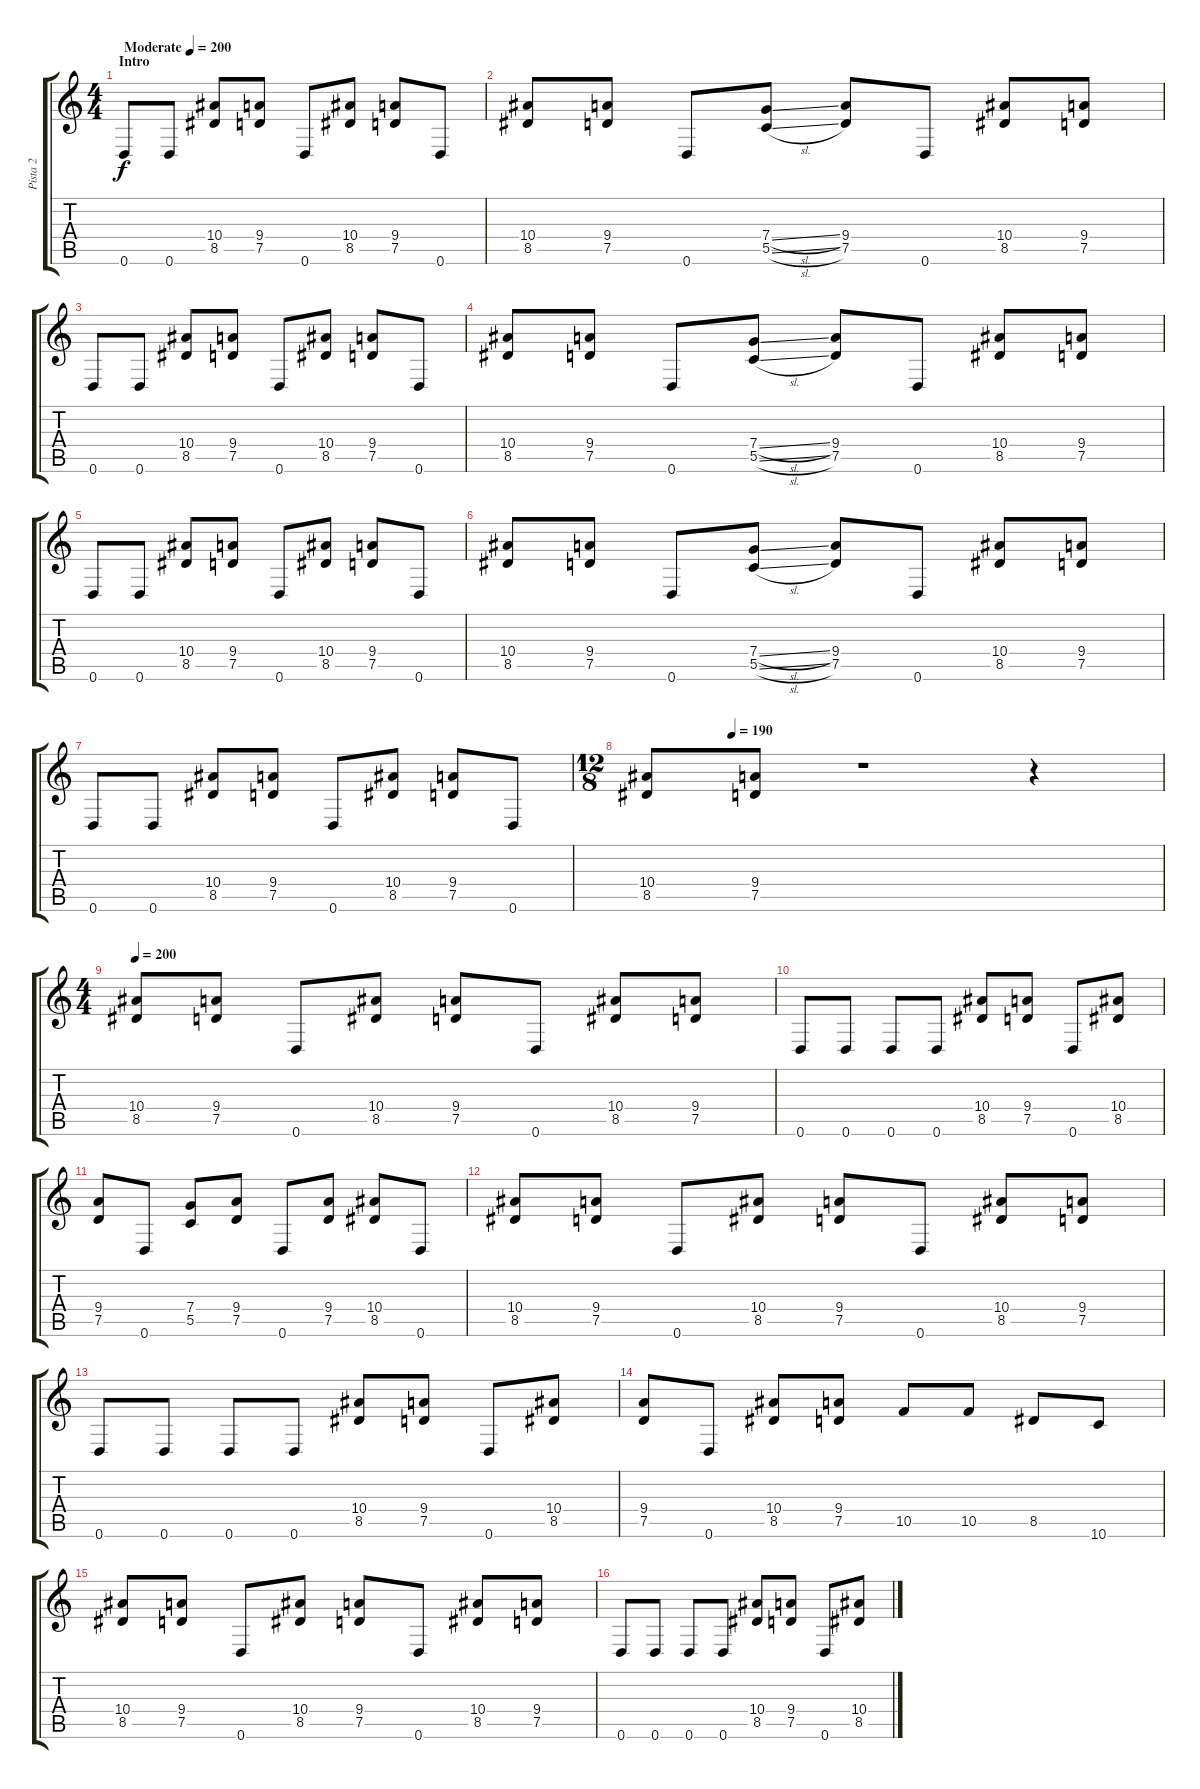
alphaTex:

\track ("Pista 2" "Pista 2") {instrument distortionguitar}
\staff {score tabs}
\tuning (D4 A3 F3 C3 G2 D2) {hide}
\ts (4 4)
\section ("" "Intro")
\tempo (200 "Moderate")
\clef g2
\ks c
0.6.8{dy f instrument distortionguitar} 0.6.8 (10.4 8.5).8 (9.4 7.5).8 0.6.8 (10.4 8.5).8 (9.4 7.5).8 0.6.8 |
(10.4 8.5).8 (9.4 7.5).8 0.6.8 (7.4{sl} 5.5{sl}).8 (9.4 7.5).8 0.6.8 (10.4 8.5).8 (9.4 7.5).8 |
0.6.8 0.6.8 (10.4 8.5).8 (9.4 7.5).8 0.6.8 (10.4 8.5).8 (9.4 7.5).8 0.6.8 |
(10.4 8.5).8 (9.4 7.5).8 0.6.8 (7.4{sl} 5.5{sl}).8 (9.4 7.5).8 0.6.8 (10.4 8.5).8 (9.4 7.5).8 |
0.6.8 0.6.8 (10.4 8.5).8 (9.4 7.5).8 0.6.8 (10.4 8.5).8 (9.4 7.5).8 0.6.8 |
(10.4 8.5).8 (9.4 7.5).8 0.6.8 (7.4{sl} 5.5{sl}).8 (9.4 7.5).8 0.6.8 (10.4 8.5).8 (9.4 7.5).8 |
0.6.8 0.6.8 (10.4 8.5).8 (9.4 7.5).8 0.6.8 (10.4 8.5).8 (9.4 7.5).8 0.6.8 |
\ts (12 8)
\tempo (190 0.16666666666666666)
(10.4 8.5).8 (9.4 7.5).8 r.1 r.4 |
\ts (4 4)
\tempo 200
(10.4 8.5).8 (9.4 7.5).8 0.6.8 (10.4 8.5).8 (9.4 7.5).8 0.6.8 (10.4 8.5).8 (9.4 7.5).8 |
0.6.8 0.6.8 0.6.8 0.6.8 (10.4 8.5).8 (9.4 7.5).8 0.6.8 (10.4 8.5).8 |
(9.4 7.5).8 0.6.8 (7.4 5.5).8 (9.4 7.5).8 0.6.8 (9.4 7.5).8 (10.4 8.5).8 0.6.8 |
(10.4 8.5).8 (9.4 7.5).8 0.6.8 (10.4 8.5).8 (9.4 7.5).8 0.6.8 (10.4 8.5).8 (9.4 7.5).8 |
0.6.8 0.6.8 0.6.8 0.6.8 (10.4 8.5).8 (9.4 7.5).8 0.6.8 (10.4 8.5).8 |
(9.4 7.5).8 0.6.8 (10.4 8.5).8 (9.4 7.5).8 10.5.8 10.5.8 8.5.8 10.6.8 |
(10.4 8.5).8 (9.4 7.5).8 0.6.8 (10.4 8.5).8 (9.4 7.5).8 0.6.8 (10.4 8.5).8 (9.4 7.5).8 |
0.6.8 0.6.8 0.6.8 0.6.8 (10.4 8.5).8 (9.4 7.5).8 0.6.8 (10.4 8.5).8
